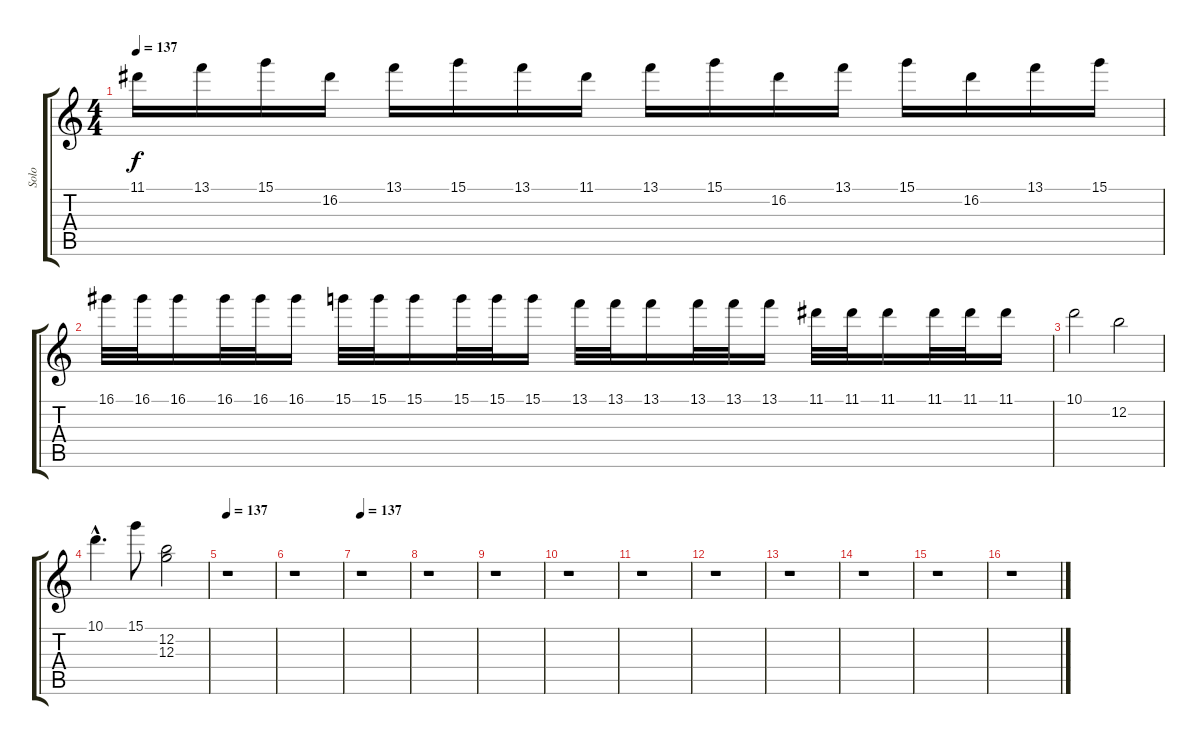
\track ("Solo" "Solo") {instrument distortionguitar}
\staff {score tabs}
\tuning (E4 B3 G3 D3 A2 E2) {hide}
\ts (4 4)
\tempo 137
\clef g2
\ks c
11.1.16{dy f} 13.1.16 15.1.16 16.2.16 13.1.16 15.1.16 13.1.16 11.1.16 13.1.16 15.1.16 16.2.16 13.1.16 15.1.16 16.2.16 13.1.16 15.1.16 |
16.1.32 16.1.32 16.1.16 16.1.32 16.1.32 16.1.16 15.1.32 15.1.32 15.1.16 15.1.32 15.1.32 15.1.16 13.1.32 13.1.32 13.1.16 13.1.32 13.1.32 13.1.16 11.1.32 11.1.32 11.1.16 11.1.32 11.1.32 11.1.16 |
10.1.2 12.2.2 |
10.1{hac}.4{d} 15.1.8 (12.2 12.3).2 |
\tempo 137
r.1 |
r.1 |
\tempo 137
r.1 |
r.1 |
r.1 |
r.1 |
r.1 |
r.1 |
r.1 |
r.1 |
r.1 |
r.1
